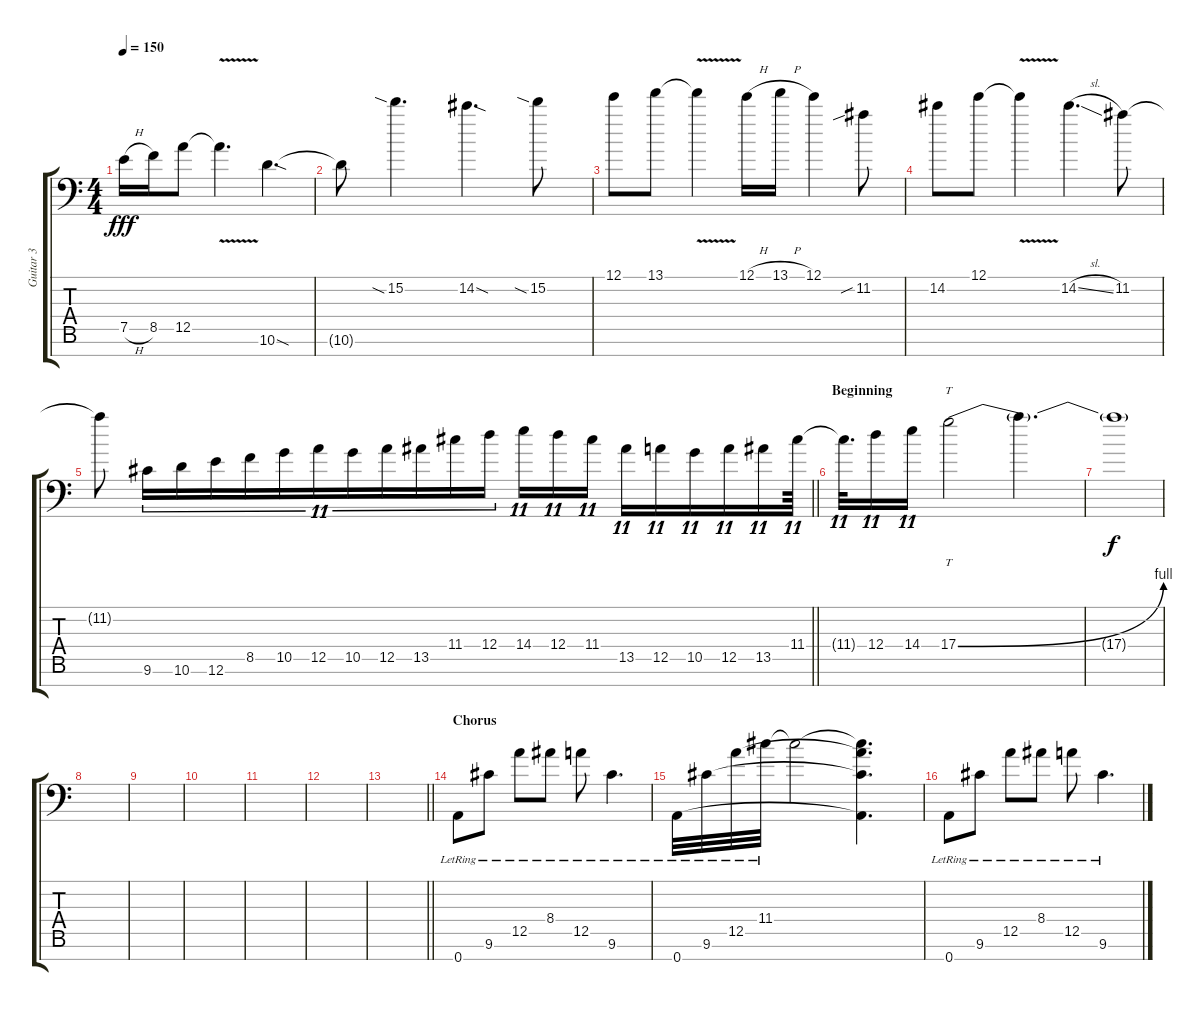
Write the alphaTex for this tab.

\track ("Guitar 3" "Guitar 3") {instrument overdrivenguitar}
\staff {score tabs}
\tuning (E4 B3 G3 D3 A2 E2 A1) {hide}
\ts (4 4)
\tempo 150
\clef f4
\ks c
7.5{h}.16{dy fff} 8.5.16 12.5.8 12.5{v t}.4{d} 10.6{sod}.4{d} |
10.6{t}.8 15.2{sia}.4{d} 14.2{sod}.4{d} 15.2{sia}.8 |
12.1.8 13.1.8 13.1{v t}.4 12.1{h}.16 13.1{h}.16 12.1.4 11.2{sib}.8 |
14.2.8 12.1.8 12.1{v t}.4 14.2{sl}.4{d} 11.2.8 |
\barLineRight lightlight
11.2{t}.8 9.6.16{tu (11 8)} 10.6.16{tu (11 8)} 12.6.16{tu (11 8)} 8.5.16{tu (11 8)} 10.5.16{tu (11 8)} 12.5.16{tu (11 8)} 10.5.16{tu (11 8)} 12.5.16{tu (11 8)} 13.5.16{tu (11 8)} 11.4.16{tu (11 8)} 12.4.16{tu (11 8) beam splitsecondary} 14.4.16{tu (11 8)} 12.4.16{tu (11 8)} 11.4.16{tu (11 8)} 13.5.16{tu (11 8)} 12.5.16{tu (11 8)} 10.5.16{tu (11 8)} 12.5.16{tu (11 8)} 13.5.16{tu (11 8)} 11.4.64{tu (11 8)} |
\section ("" "Beginning")
11.4{t}.32{d tu (11 8)} 12.4.16{tu (11 8)} 14.4.16{tu (11 8)} 17.4{be (bend 0 0 60 4)}.2{tt volume 2} 17.4{t}.4{d} |
17.4{t}.1{dy f} |
|
|
|
|
|
\barLineRight lightlight
|
\section ("" "Chorus")
0.7{lr}.8{volume 14 balance 0} 9.6{lr}.8 12.5{lr}.8 8.4{lr}.8 12.5{lr}.8 9.6{lr}.4{d} |
0.7{lr}.32 9.6{lr}.32 12.5{lr}.32 11.4{lr}.32 11.4{t}.2 (11.4{t} 12.5{t} 9.6{t} 0.7{t}).4{d} |
0.7{lr}.8 9.6{lr}.8 12.5{lr}.8 8.4{lr}.8 12.5{lr}.8 9.6{lr}.4{d}
